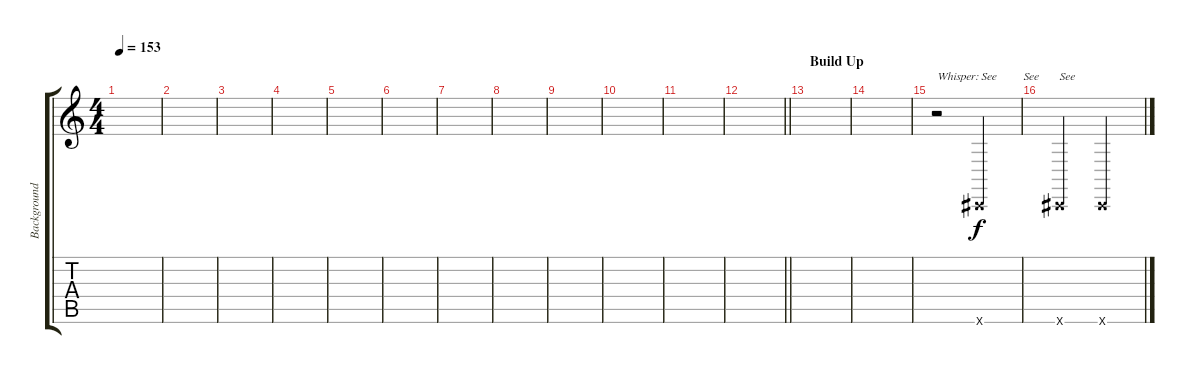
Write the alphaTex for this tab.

\track ("Background Vocals" "Background") {instrument oboe}
\staff {score tabs}
\tuning (Eb4 Bb3 Gb3 Db3 Ab2 Db2) {hide}
\ts (4 4)
\tempo 153
\clef g2
\ks c
|
|
|
|
|
|
|
|
|
|
|
\barLineRight lightlight
|
\section ("" "Build Up")
|
|
r.2{txt "Whisper: See         See       See"} 0.6{x}.2 |
0.6{x}.2 0.6{x}.2
